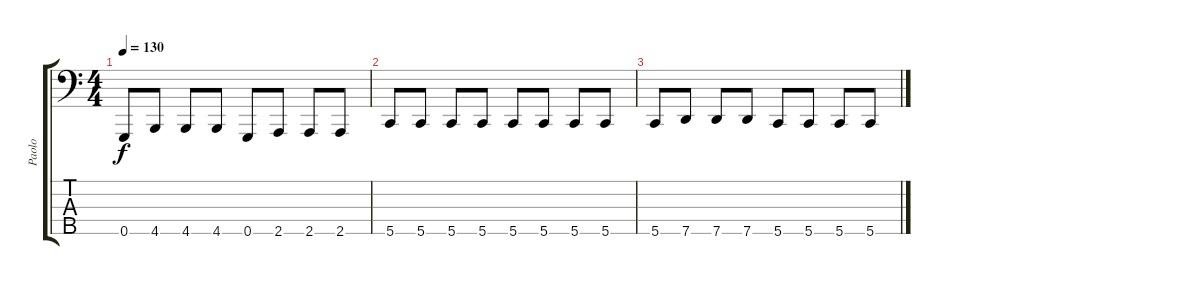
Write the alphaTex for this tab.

\track ("Paolo" "Paolo") {instrument electricbasspick}
\staff {score tabs}
\tuning (Eb2 Bb1 F1 C1 G0) {hide}
\ts (4 4)
\tempo 130
\clef f4
\ks c
0.5.8{dy f} 4.5.8 4.5.8 4.5.8 0.5.8 2.5.8 2.5.8 2.5.8 |
5.5.8 5.5.8 5.5.8 5.5.8 5.5.8 5.5.8 5.5.8 5.5.8 |
5.5.8 7.5.8 7.5.8 7.5.8 5.5.8 5.5.8 5.5.8 5.5.8
